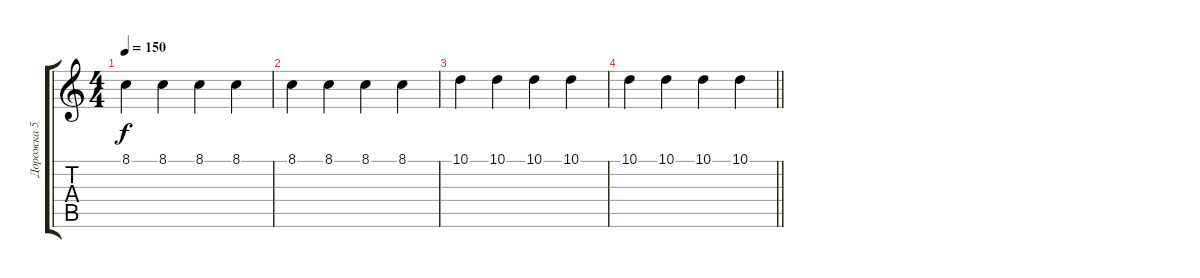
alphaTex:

\track ("Дорожка 5" "Дорожка 5") {instrument acousticgrandpiano}
\staff {score tabs}
\tuning (E4 B3 G3 D3 A2 E2) {hide}
\ts (4 4)
\tempo 150
\clef g2
\ks c
8.1.4{dy f} 8.1.4 8.1.4 8.1.4 |
8.1.4 8.1.4 8.1.4 8.1.4 |
10.1.4 10.1.4 10.1.4 10.1.4 |
\barLineRight lightlight
10.1.4 10.1.4 10.1.4 10.1.4
